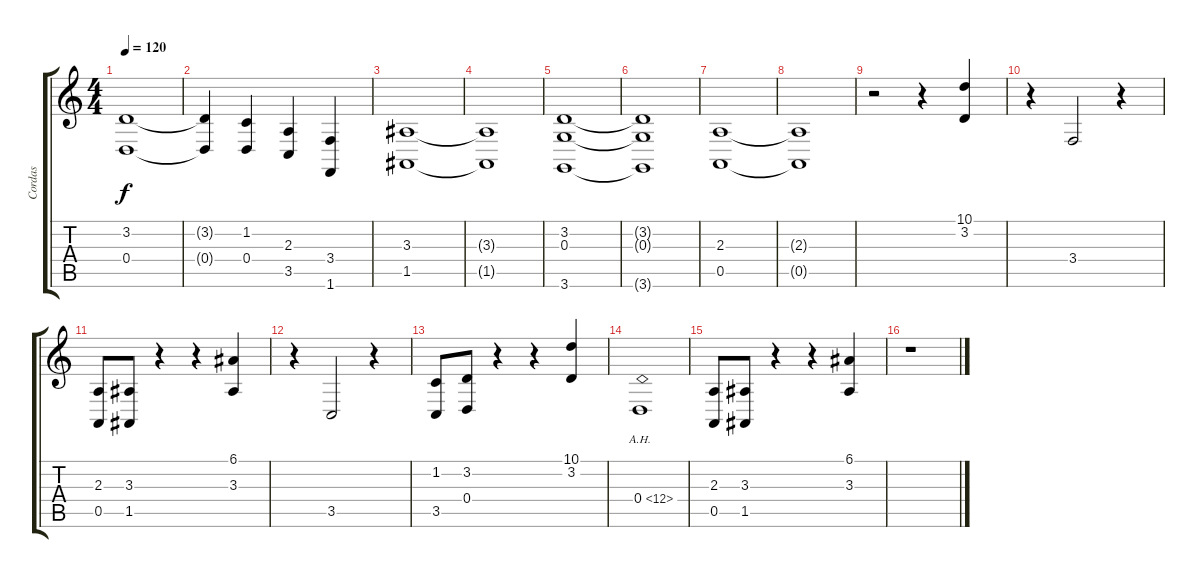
\track ("Cordas" "Cordas") {instrument violin}
\staff {score tabs}
\tuning (E4 B3 G3 D3 A2 E2) {hide}
\ts (4 4)
\tempo 120
\clef g2
\ks c
(3.2 0.4).1{dy f} |
(3.2{t} 0.4{t}).4 (1.2 0.4).4 (2.3 3.5).4 (3.4 1.6).4 |
(3.3 1.5).1 |
(3.3{t} 1.5{t}).1 |
(3.2 0.3 3.6).1 |
(3.2{t} 0.3{t} 3.6{t}).1 |
(2.3 0.5).1 |
(2.3{t} 0.5{t}).1 |
r.2 r.4 (10.1 3.2).4 |
r.4 3.4.2 r.4 |
(2.3 0.5).8 (3.3 1.5).8 r.4 r.4 (6.1 3.3).4 |
r.4 3.5.2 r.4 |
(1.2 3.5).8 (3.2 0.4).8 r.4 r.4 (10.1 3.2).4 |
0.4{ah 12}.1 |
(2.3 0.5).8 (3.3 1.5).8 r.4 r.4 (6.1 3.3).4 |
r.1
